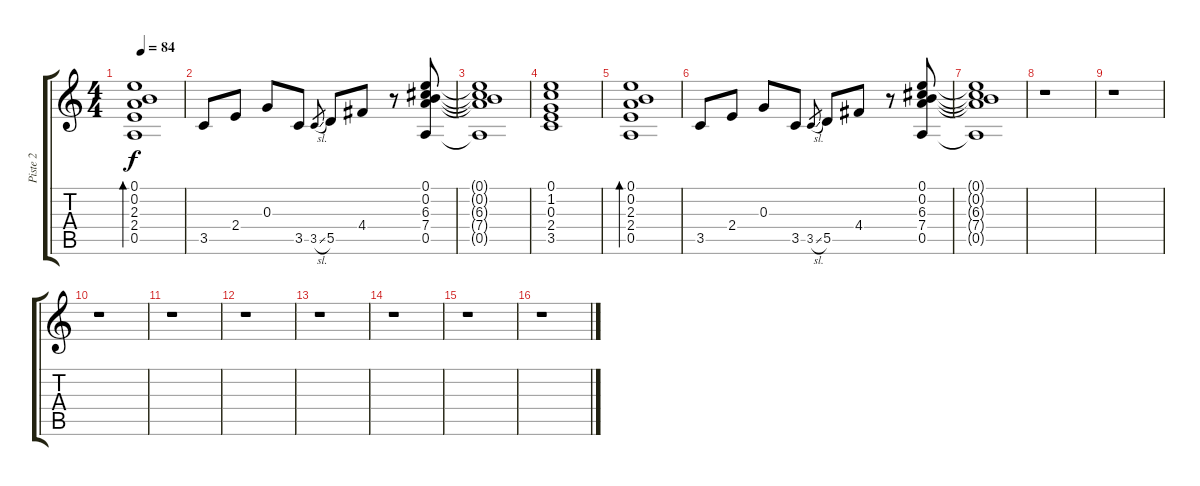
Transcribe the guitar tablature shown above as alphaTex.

\track ("Piste 2" "Piste 2") {instrument acousticguitarnylon}
\staff {score tabs}
\tuning (E4 B3 G3 D3 A2 E2) {hide}
\ts (4 4)
\tempo 84
\clef g2
\ks c
(0.1 0.2 2.3 2.4 0.5).1{bd 60 dy f} |
3.5.8 2.4.8 0.3.8 3.5.8 3.5{sl}.8{gr} 5.5.8 4.4.8 r.8 (0.1 0.2 6.3 7.4 0.5).8 |
(0.1{t} 0.2{t} 6.3{t} 7.4{t} 0.5{t}).1 |
(0.1 1.2 0.3 2.4 3.5).1 |
(0.1 0.2 2.3 2.4 0.5).1{bd 60} |
3.5.8 2.4.8 0.3.8 3.5.8 3.5{sl}.8{gr} 5.5.8 4.4.8 r.8 (0.1 0.2 6.3 7.4 0.5).8 |
(0.1{t} 0.2{t} 6.3{t} 7.4{t} 0.5{t}).1 |
r.1 |
r.1 |
r.1 |
r.1 |
r.1 |
r.1 |
r.1 |
r.1 |
r.1
